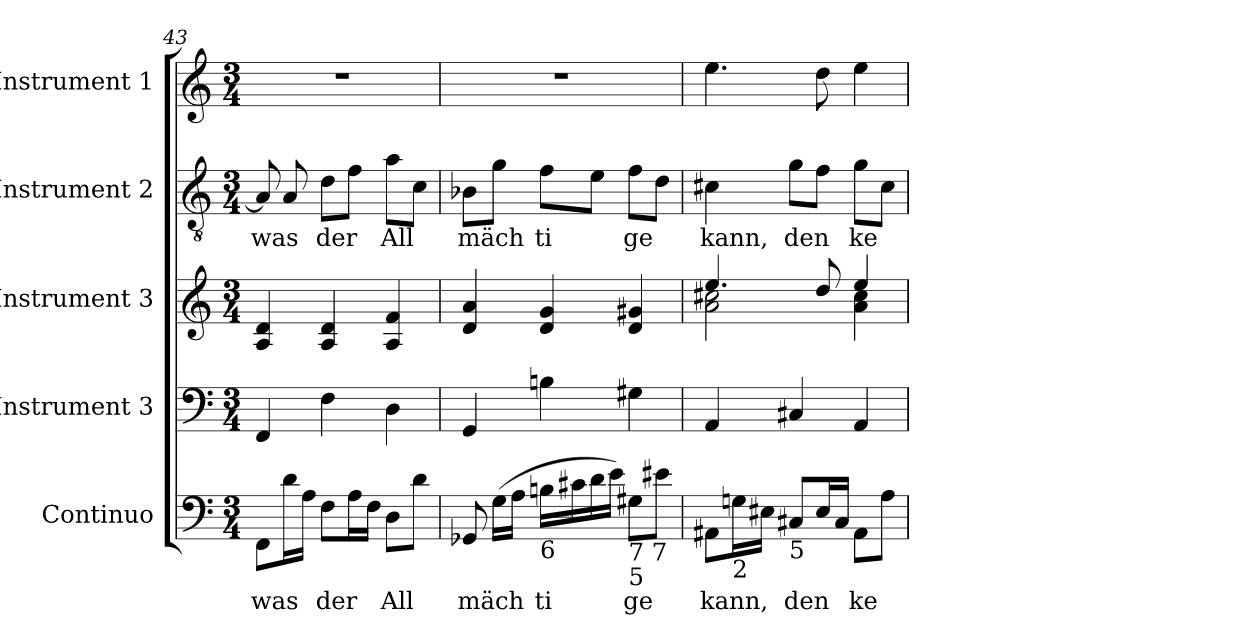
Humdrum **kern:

**kern	**text	**kern	**kern	**kern	**text	**kern
*part5	*part5	*part4	*part3	*part2	*part2	*part1
*staff5	*staff5	*staff4	*staff3	*staff2	*staff2	*staff1
*I"Continuo	*	*I"Instrument 3	*I"Instrument 3	*I"Instrument 2	*	*I"Instrument 1
*clefF4	*	*clefF4	*clefG2	*clefGv2	*	*clefG2
*k[]	*	*k[]	*k[]	*k[]	*	*k[]
*C:	*	*C:	*C:	*C:	*	*C:
*M3/4	*	*M3/4	*M3/4	*M3/4	*	*M3/4
=43	=43	=43	=43	=43	=43	=43
!	!LO:LY:a	!	!	!	!LO:LY:b	!
8FF\L	was	4FF/	4A/ 4d/	8A/]	was	2.r
!	!LO:LY:a	!	!	!	!LO:LY:b	!
16d\	.	.	.	8A/	.	.
!	!LO:LY:a	!	!	!	!	!
16A\J	.	.	.	.	.	.
!	!LO:LY:a	!	!	!	!LO:LY:b	!
8F\L	der	4F\	4A/ 4d/	8d\L	der	.
!	!LO:LY:a	!	!	!	!LO:LY:b	!
16A\	.	.	.	8f\J	.	.
!	!LO:LY:a	!	!	!	!	!
16F\J	.	.	.	.	.	.
!	!LO:LY:a	!	!	!	!LO:LY:b	!
8D\L	All	4D\	4A/ 4f/	8a\L	All	.
!	!LO:LY:a	!	!	!	!LO:LY:b	!
8d\J	.	.	.	8c\J	.	.
=44	=44	=44	=44	=44	=44	=44
!	!LO:LY:a	!	!	!	!LO:LY:b	!
8GG-/	mäch	4GG/	4d/ 4a/	8B-X\L	mäch	2.r
!	!LO:LY:a	!	!	!	!LO:LY:b	!
(>16G\L	.	.	.	8g\J	.	.
!	!LO:LY:a	!	!	!	!	!
16A\J	.	.	.	.	.	.
!LO:TX:b:t=6	!	!	!	!	!	!
!	!LO:LY:a	!	!	!	!LO:LY:b	!
16Bn\L	ti	4Bn\	4d/ 4g/	8f\L	ti	.
!	!LO:LY:a	!	!	!	!	!
16c#X\	.	.	.	.	.	.
!	!LO:LY:a	!	!	!	!LO:LY:b	!
16d\	.	.	.	8e\J	.	.
!	!LO:LY:a	!	!	!	!	!
16e\J)	.	.	.	.	.	.
!LO:TX:b:t=7 7	!	!	!	!	!	!
!LO:TX:b:t=5	!	!	!	!	!	!
!	!LO:LY:a	!	!	!	!LO:LY:b	!
8G#\L	ge	4G#X\	4g#X/ 4d/	8f\L	ge	.
!	!LO:LY:a	!	!	!	!LO:LY:b	!
8e#\J	.	.	.	8d\J	.	.
!!LO:LB:g=z
=45	=45	=45	=45	=45	=45	=45
!	!LO:LY:a	!	!	!	!LO:LY:b	!
*	*	*	*^	*	*	*
8AA#\L	kann,	4AA/	4.ee/	2a\ 2cc#X\	4c#X\	kann,	4.ee\
!LO:TX:b:t=2	!	!	!	!	!	!	!
!	!LO:LY:a	!	!	!	!	!	!
16Gn\	.	.	.	.	.	.	.
!	!LO:LY:a	!	!	!	!	!	!
16E#\J	.	.	.	.	.	.	.
!LO:TX:b:t=5	!	!	!	!	!	!	!
!	!LO:LY:a	!	!	!	!	!LO:LY:b	!
8C#X/L	den	4C#X/	.	.	8g\L	den	.
!	!LO:LY:a	!	!	!	!	!LO:LY:b	!
16E#/	.	.	8dd/	.	8f\J	.	8dd\
!	!LO:LY:a	!	!	!	!	!	!
16C#/J	.	.	.	.	.	.	.
!	!LO:LY:a	!	!	!	!	!LO:LY:b	!
8AA#\L	ke	4AA/	4ee/	4cc#\ 4a\	8g\L	ke	4ee\
!	!LO:LY:a	!	!	!	!	!LO:LY:b	!
8A\J	.	.	.	.	8c#\J	.	.
*	*	*	*v	*v	*	*	*
=	=	=	=	=	=	=
*-	*-	*-	*-	*-	*-	*-
